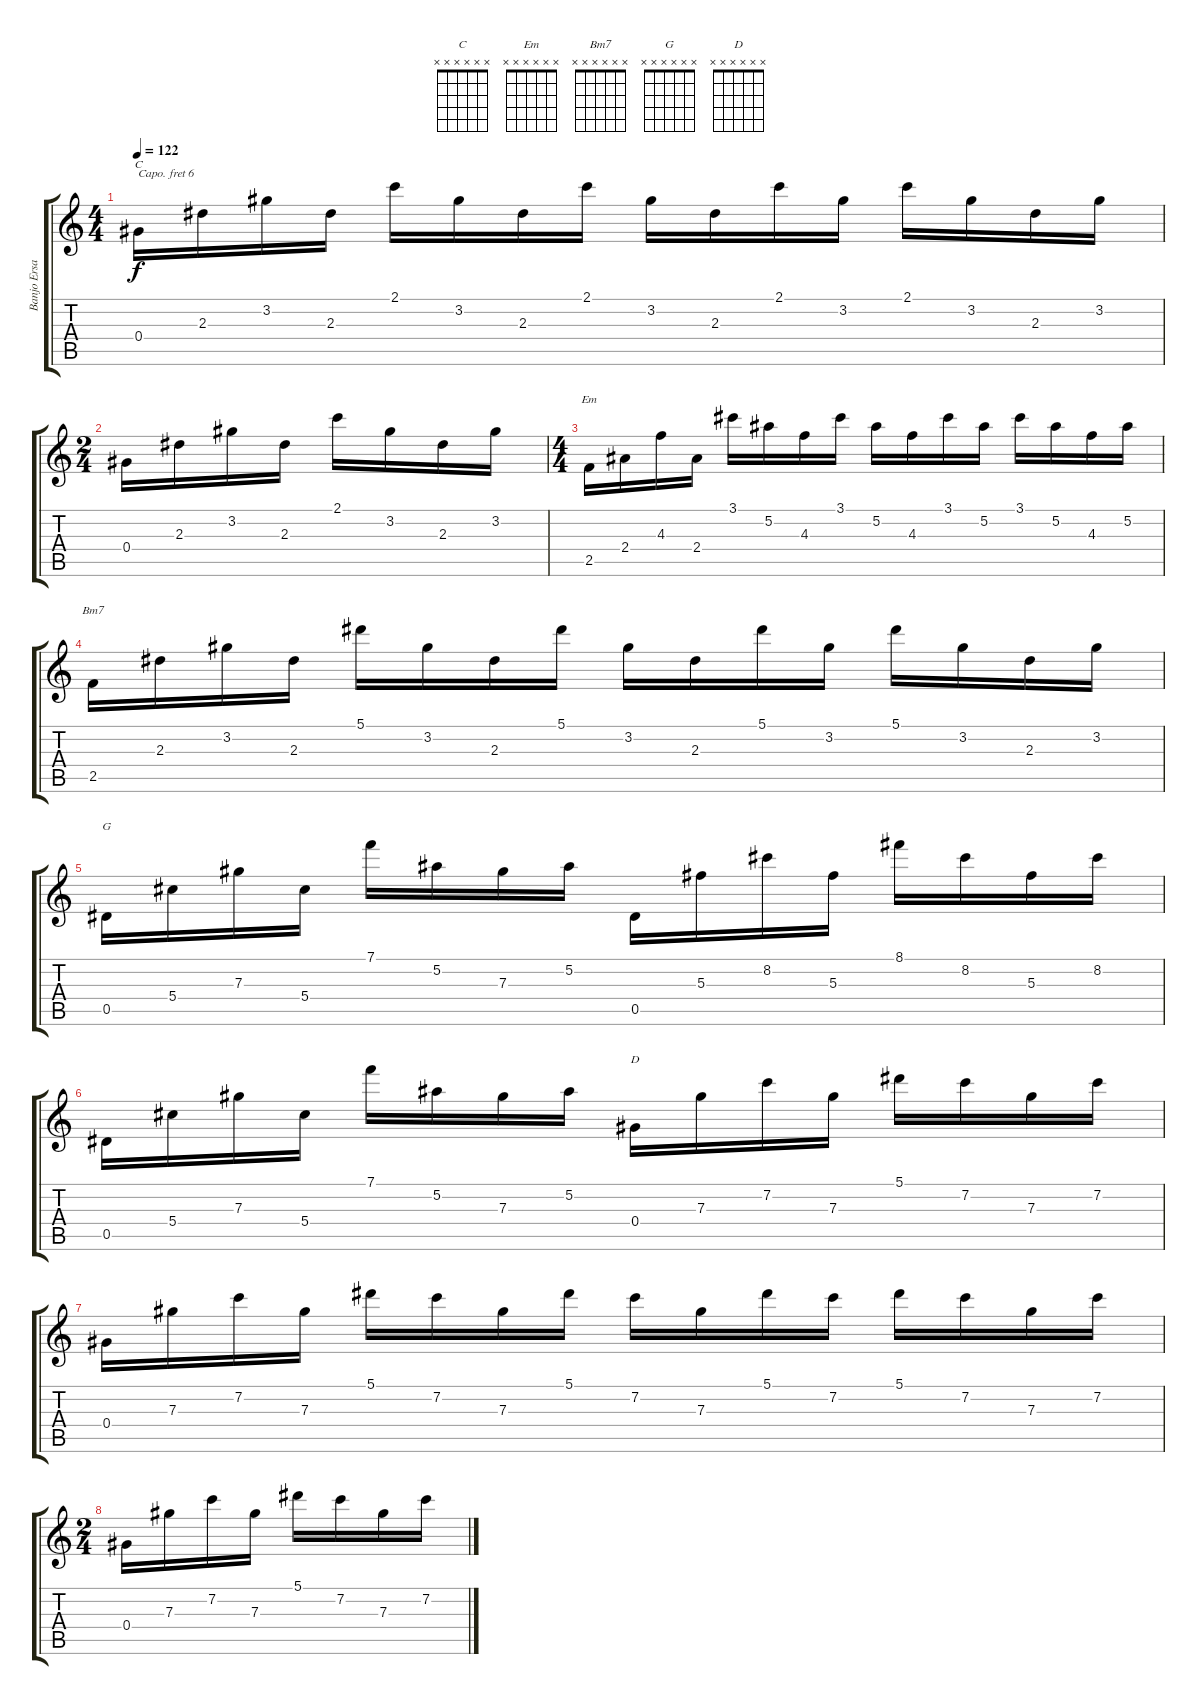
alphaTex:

\track ("Banjo Ersatz" "Banjo Ersa") {instrument acousticguitarsteel}
\staff {score tabs}
\capo 6
\tuning (E4 B3 G3 D3 A2 E2) {hide}
\chord ("C" x x x x x x)
\chord ("Em" x x x x x x)
\chord ("Bm7" x x x x x x)
\chord ("G" x x x x x x)
\chord ("D" x x x x x x)
\ts (4 4)
\tempo 122
\clef g2
\ks c
0.4.16{ch "C" dy f} 2.3.16 3.2.16 2.3.16 2.1.16 3.2.16 2.3.16 2.1.16 3.2.16 2.3.16 2.1.16 3.2.16 2.1.16 3.2.16 2.3.16 3.2.16 |
\ts (2 4)
0.4.16 2.3.16 3.2.16 2.3.16 2.1.16 3.2.16 2.3.16 3.2.16 |
\ts (4 4)
2.5.16{ch "Em"} 2.4.16 4.3.16 2.4.16 3.1.16 5.2.16 4.3.16 3.1.16 5.2.16 4.3.16 3.1.16 5.2.16 3.1.16 5.2.16 4.3.16 5.2.16 |
2.5.16{ch "Bm7"} 2.3.16 3.2.16 2.3.16 5.1.16 3.2.16 2.3.16 5.1.16 3.2.16 2.3.16 5.1.16 3.2.16 5.1.16 3.2.16 2.3.16 3.2.16 |
0.5.16{ch "G"} 5.4.16 7.3.16 5.4.16 7.1.16 5.2.16 7.3.16 5.2.16 0.5.16 5.3.16 8.2.16 5.3.16 8.1.16 8.2.16 5.3.16 8.2.16 |
0.5.16 5.4.16 7.3.16 5.4.16 7.1.16 5.2.16 7.3.16 5.2.16 0.4.16{ch "D"} 7.3.16 7.2.16 7.3.16 5.1.16 7.2.16 7.3.16 7.2.16 |
0.4.16 7.3.16 7.2.16 7.3.16 5.1.16 7.2.16 7.3.16 5.1.16 7.2.16 7.3.16 5.1.16 7.2.16 5.1.16 7.2.16 7.3.16 7.2.16 |
\ts (2 4)
0.4.16 7.3.16 7.2.16 7.3.16 5.1.16 7.2.16 7.3.16 7.2.16
